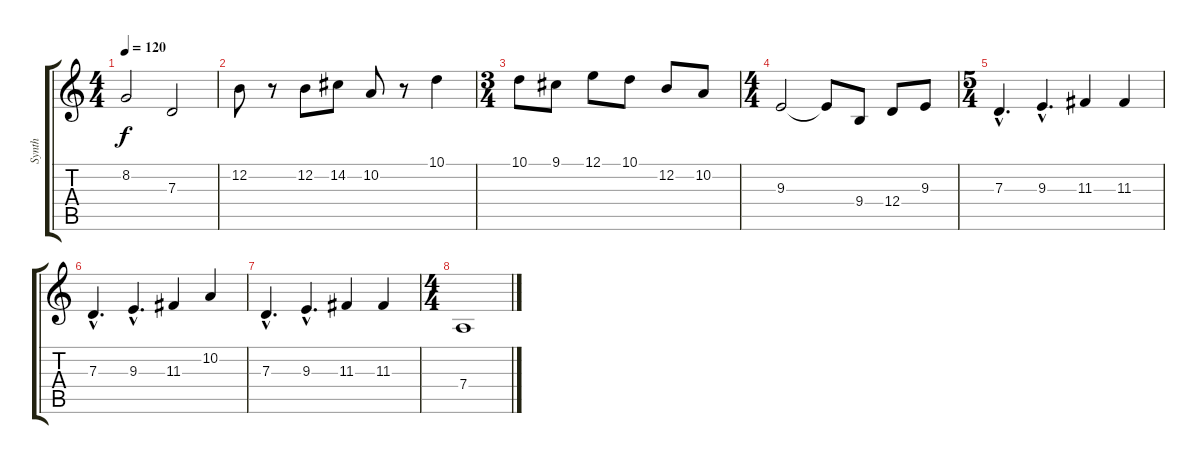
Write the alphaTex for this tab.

\track ("Synth" "Synth") {instrument blownbottle}
\staff {score tabs}
\tuning (E4 B3 G3 D3 A2 E2) {hide}
\ts (4 4)
\tempo 120
\clef g2
\ks c
8.2.2{dy f} 7.3.2 |
12.2.8 r.8 12.2.8 14.2.8 10.2.8 r.8 10.1.4 |
\ts (3 4)
10.1.8 9.1.8 12.1.8 10.1.8 12.2.8 10.2.8 |
\ts (4 4)
9.3.2 9.3{t}.8 9.4.8 12.4.8 9.3.8 |
\ts (5 4)
7.3{hac}.4{d} 9.3{hac}.4{d} 11.3.4 11.3.4 |
7.3{hac}.4{d} 9.3{hac}.4{d} 11.3.4 10.2.4 |
7.3{hac}.4{d} 9.3{hac}.4{d} 11.3.4 11.3.4 |
\ts (4 4)
7.4.1
